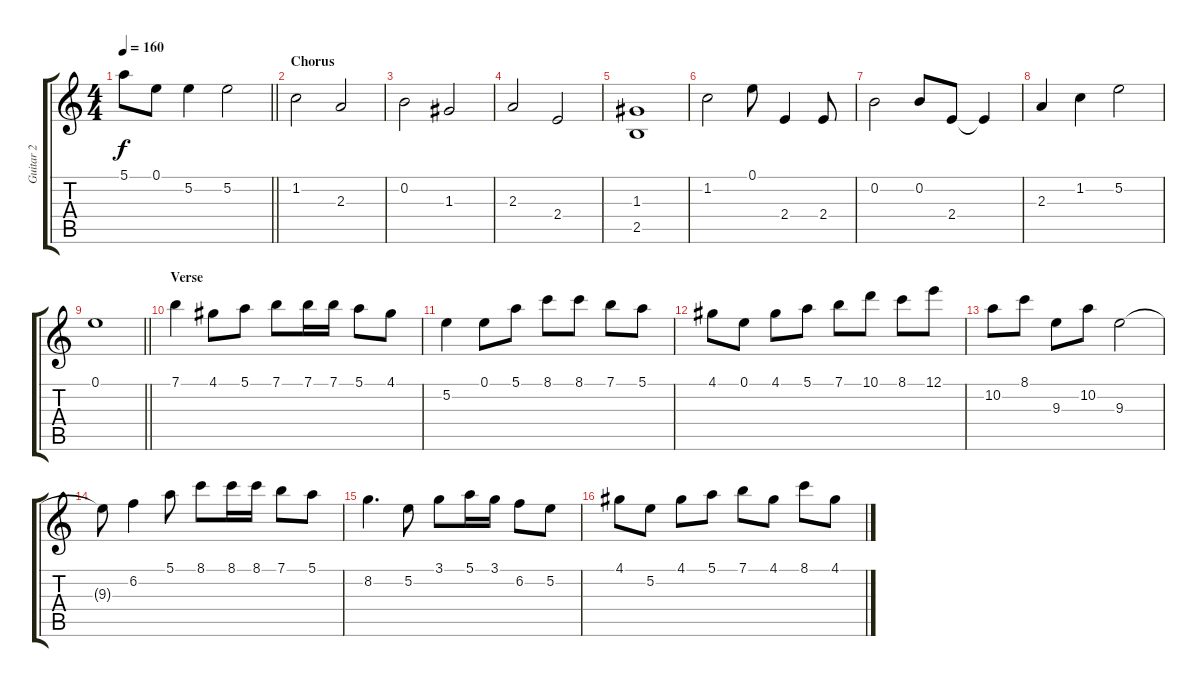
\track ("Guitar 2" "Guitar 2") {instrument acousticguitarsteel}
\staff {score tabs}
\tuning (E4 B3 G3 D3 A2 E2) {hide}
\ts (4 4)
\tempo 160
\clef g2
\barLineRight lightlight
\ks c
5.1.8{dy f} 0.1.8 5.2.4 5.2.2 |
\section ("" "Chorus")
1.2.2 2.3.2 |
0.2.2 1.3.2 |
2.3.2 2.4.2 |
(1.3 2.5).1 |
1.2.2 0.1.8 2.4.4 2.4.8 |
0.2.2 0.2.8 2.4.8 2.4{t}.4 |
2.3.4 1.2.4 5.2.2 |
\barLineRight lightlight
0.1.1 |
\section ("" "Verse")
7.1.4 4.1.8 5.1.8 7.1.8 7.1.16 7.1.16 5.1.8 4.1.8 |
5.2.4 0.1.8 5.1.8 8.1.8 8.1.8 7.1.8 5.1.8 |
4.1.8 0.1.8 4.1.8 5.1.8 7.1.8 10.1.8 8.1.8 12.1.8 |
10.2.8 8.1.8 9.3.8 10.2.8 9.3.2 |
9.3{t}.8 6.2.4 5.1.8 8.1.8 8.1.16 8.1.16 7.1.8 5.1.8 |
8.2.4{d} 5.2.8 3.1.8 5.1.16 3.1.16 6.2.8 5.2.8 |
4.1.8 5.2.8 4.1.8 5.1.8 7.1.8 4.1.8 8.1.8 4.1.8
